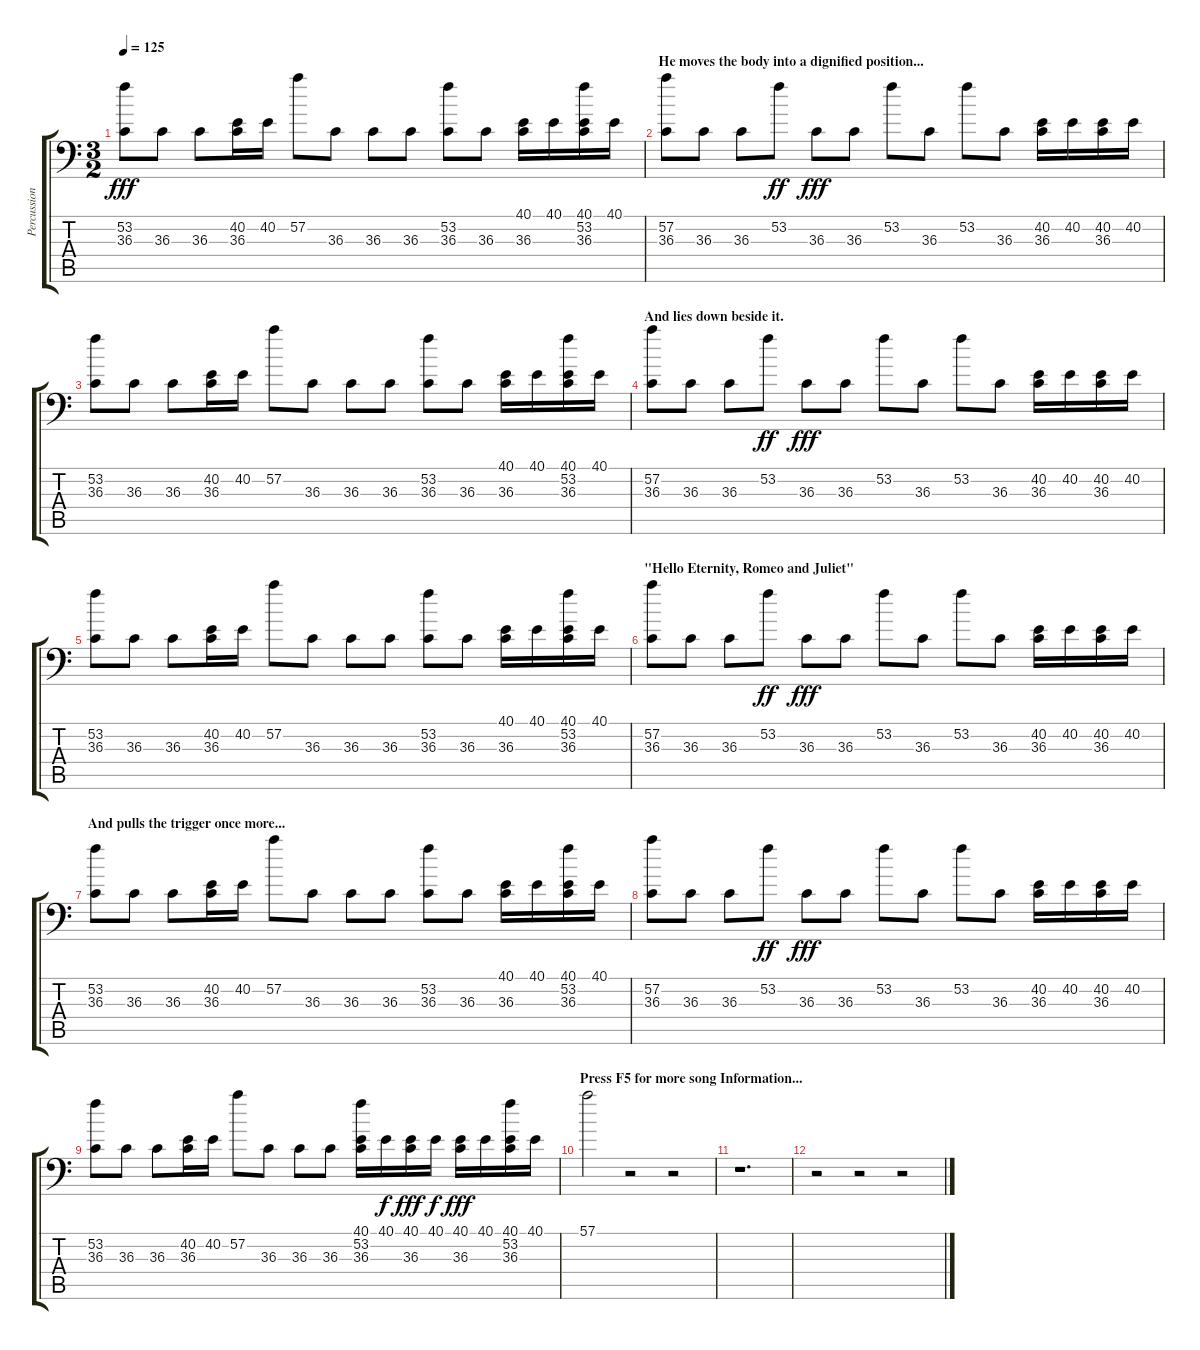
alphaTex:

\track ("Percussion" "Percussion") {instrument acousticgrandpiano}
\staff {score tabs}
\tuning (C-1 C-1 C-1 C-1 C-1 C-1) {hide}
\ts (3 2)
\tempo 125
\clef f4
\ks c
(53.2 36.3).8{dy fff} 36.3.8 36.3.8 (40.2 36.3).16 40.2.16 57.2.8 36.3.8 36.3.8 36.3.8 (53.2 36.3).8 36.3.8 (40.1 36.3).16 40.1.16 (40.1 53.2 36.3).16 40.1.16 |
\section ("" "He moves the body into a dignified position...")
(57.2 36.3).8 36.3.8 36.3.8 53.2.8{dy ff} 36.3.8{dy fff} 36.3.8 53.2.8 36.3.8 53.2.8 36.3.8 (40.2 36.3).16 40.2.16 (40.2 36.3).16 40.2.16 |
(53.2 36.3).8 36.3.8 36.3.8 (40.2 36.3).16 40.2.16 57.2.8 36.3.8 36.3.8 36.3.8 (53.2 36.3).8 36.3.8 (40.1 36.3).16 40.1.16 (40.1 53.2 36.3).16 40.1.16 |
\section ("" "And lies down beside it.")
(57.2 36.3).8 36.3.8 36.3.8 53.2.8{dy ff} 36.3.8{dy fff} 36.3.8 53.2.8 36.3.8 53.2.8 36.3.8 (40.2 36.3).16 40.2.16 (40.2 36.3).16 40.2.16 |
(53.2 36.3).8 36.3.8 36.3.8 (40.2 36.3).16 40.2.16 57.2.8 36.3.8 36.3.8 36.3.8 (53.2 36.3).8 36.3.8 (40.1 36.3).16 40.1.16 (40.1 53.2 36.3).16 40.1.16 |
\section ("" "\"Hello Eternity, Romeo and Juliet\"")
(57.2 36.3).8 36.3.8 36.3.8 53.2.8{dy ff} 36.3.8{dy fff} 36.3.8 53.2.8 36.3.8 53.2.8 36.3.8 (40.2 36.3).16 40.2.16 (40.2 36.3).16 40.2.16 |
\section ("" "And pulls the trigger once more...")
(53.2 36.3).8 36.3.8 36.3.8 (40.2 36.3).16 40.2.16 57.2.8 36.3.8 36.3.8 36.3.8 (53.2 36.3).8 36.3.8 (40.1 36.3).16 40.1.16 (40.1 53.2 36.3).16 40.1.16 |
(57.2 36.3).8 36.3.8 36.3.8 53.2.8{dy ff} 36.3.8{dy fff} 36.3.8 53.2.8 36.3.8 53.2.8 36.3.8 (40.2 36.3).16 40.2.16 (40.2 36.3).16 40.2.16 |
(53.2 36.3).8 36.3.8 36.3.8 (40.2 36.3).16 40.2.16 57.2.8 36.3.8 36.3.8 36.3.8 (40.1 53.2 36.3).16 40.1.16{dy f} (40.1 36.3).16{dy fff} 40.1.16{dy f} (40.1 36.3).16{dy fff} 40.1.16 (40.1 53.2 36.3).16 40.1.16 |
\section ("" "Press F5 for more song Information...")
57.1.2 r.2 r.2 |
r.1{d} |
\section ("" "")
r.2 r.2 r.2
